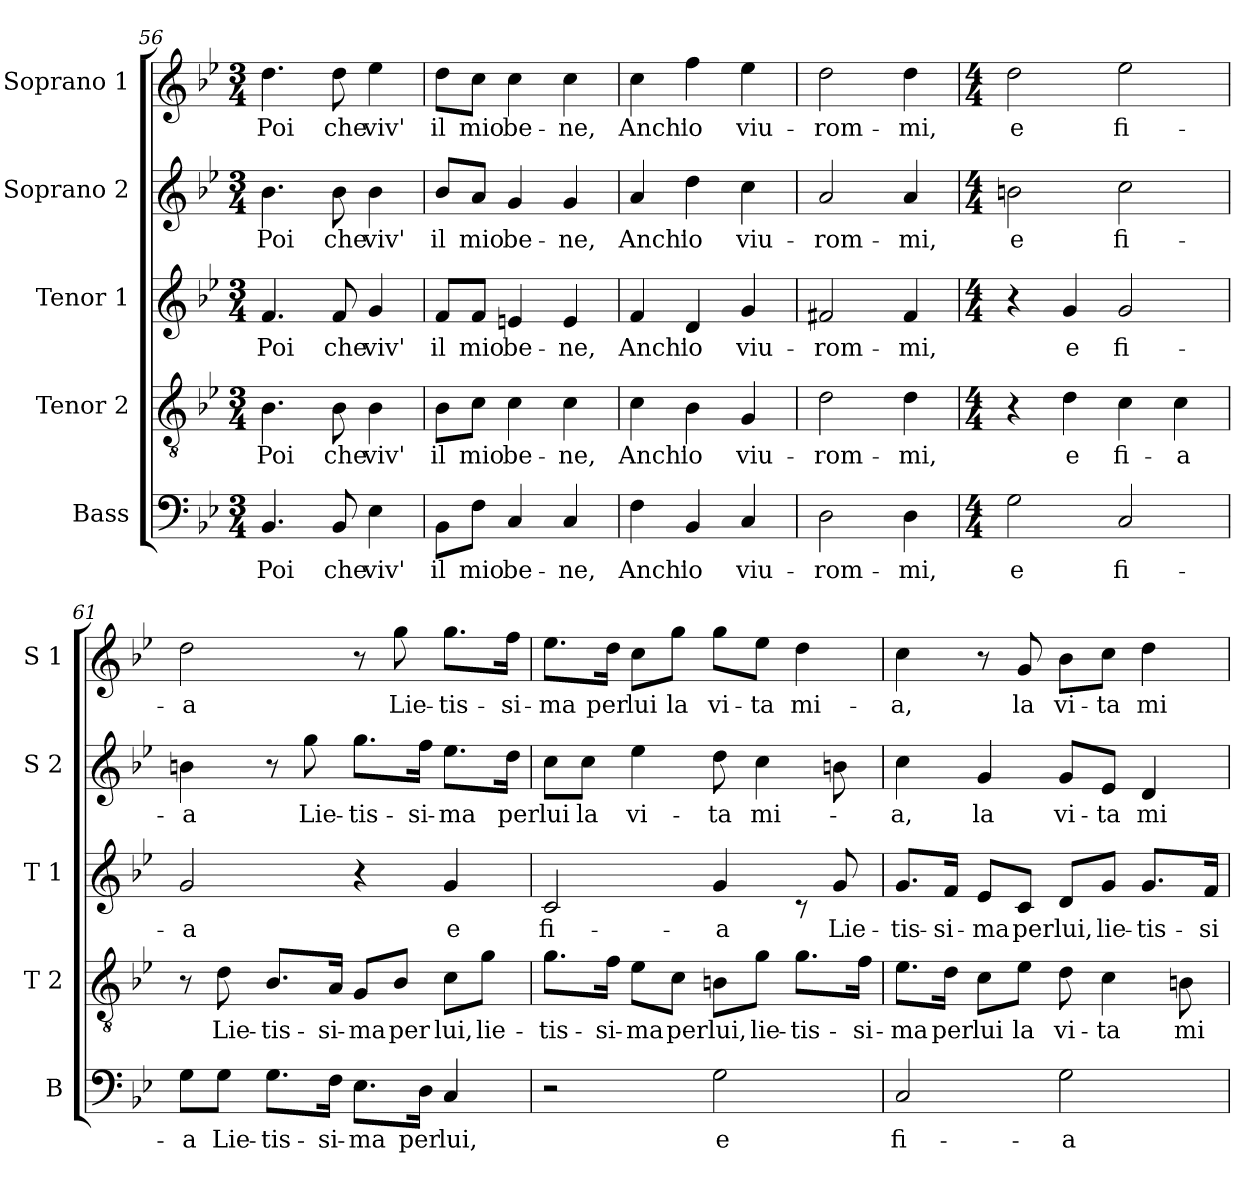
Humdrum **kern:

**kern	**text	**kern	**text	**kern	**text	**kern	**text	**kern	**text
*part5	*part5	*part4	*part4	*part3	*part3	*part2	*part2	*part1	*part1
*staff5	*staff5	*staff4	*staff4	*staff3	*staff3	*staff2	*staff2	*staff1	*staff1
*I"Bass	*	*I"Tenor 2	*	*I"Tenor 1	*	*I"Soprano 2	*	*I"Soprano 1	*
*I'B	*	*I'T 2	*	*I'T 1	*	*I'S 2	*	*I'S 1	*
!!LO:LB:g=z
*clefF4	*	*clefGv2	*	*clefG2	*	*clefG2	*	*clefG2	*
*k[b-e-]	*	*k[b-e-]	*	*k[b-e-]	*	*k[b-e-]	*	*k[b-e-]	*
*B-:	*	*B-:	*	*B-:	*	*B-:	*	*B-:	*
*M3/4	*	*M3/4	*	*M3/4	*	*M3/4	*	*M3/4	*
=56	=56	=56	=56	=56	=56	=56	=56	=56	=56
!	!LO:LY:b	!	!LO:LY:b	!	!LO:LY:b	!	!LO:LY:b	!	!LO:LY:b
4.BB-/	Poi	4.B-\	Poi	4.f/	Poi	4.b-\	Poi	4.dd\	Poi
!	!LO:LY:b	!	!LO:LY:b	!	!LO:LY:b	!	!LO:LY:b	!	!LO:LY:b
8BB-/	che	8B-\	che	8f/	che	8b-\	che	8dd\	che
!	!LO:LY:b	!	!LO:LY:b	!	!LO:LY:b	!	!LO:LY:b	!	!LO:LY:b
4E-\	viv'	4B-\	viv'	4g/	viv'	4b-\	viv'	4ee-\	viv'
=57	=57	=57	=57	=57	=57	=57	=57	=57	=57
!	!LO:LY:b	!	!LO:LY:b	!	!LO:LY:b	!	!LO:LY:b	!	!LO:LY:b
8BB-\L	il	8B-\L	il	8f/L	il	8b-/L	il	8dd\L	il
!	!LO:LY:b	!	!LO:LY:b	!	!LO:LY:b	!	!LO:LY:b	!	!LO:LY:b
8F\J	mio	8c\J	mio	8f/J	mio	8a/J	mio	8cc\J	mio
!	!LO:LY:b	!	!LO:LY:b	!	!LO:LY:b	!	!LO:LY:b	!	!LO:LY:b
4C/	be-	4c\	be-	4en/	be-	4g/	be-	4cc\	be-
!	!LO:LY:b	!	!LO:LY:b	!	!LO:LY:b	!	!LO:LY:b	!	!LO:LY:b
4C/	-ne,	4c\	-ne,	4e/	-ne,	4g/	-ne,	4cc\	-ne,
=58	=58	=58	=58	=58	=58	=58	=58	=58	=58
!	!LO:LY:b	!	!LO:LY:b	!	!LO:LY:b	!	!LO:LY:b	!	!LO:LY:b
4F\	Anch'	4c\	Anch'	4f/	Anch'	4a/	Anch'	4cc\	Anch'
!	!LO:LY:b	!	!LO:LY:b	!	!LO:LY:b	!	!LO:LY:b	!	!LO:LY:b
4BB-/	io	4B-\	io	4d/	io	4dd\	io	4ff\	io
!	!LO:LY:b	!	!LO:LY:b	!	!LO:LY:b	!	!LO:LY:b	!	!LO:LY:b
4C/	viu-	4G/	viu-	4g/	viu-	4cc\	viu-	4ee-\	viu-
=59	=59	=59	=59	=59	=59	=59	=59	=59	=59
!	!LO:LY:b	!	!LO:LY:b	!	!LO:LY:b	!	!LO:LY:b	!	!LO:LY:b
2D\	-rom-	2d\	-rom-	2f#X/	-rom-	2a/	-rom-	2dd\	-rom-
!	!LO:LY:b	!	!LO:LY:b	!	!LO:LY:b	!	!LO:LY:b	!	!LO:LY:b
4D\	-mi,	4d\	-mi,	4f#/	-mi,	4a/	-mi,	4dd\	-mi,
=60	=60	=60	=60	=60	=60	=60	=60	=60	=60
*M4/4	*	*M4/4	*	*M4/4	*	*M4/4	*	*M4/4	*
!	!LO:LY:b	!	!	!	!	!	!LO:LY:b	!	!LO:LY:b
2G\	e	4r	.	4r	.	2bn\	e	2dd\	e
!	!	!	!LO:LY:b	!	!LO:LY:b	!	!	!	!
.	.	4d\	e	4g/	e	.	.	.	.
!	!LO:LY:b	!	!LO:LY:b	!	!LO:LY:b	!	!LO:LY:b	!	!LO:LY:b
2C/	fi-	4c\	fi-	2g/	fi-	2cc\	fi-	2ee-\	fi-
!	!	!	!LO:LY:b	!	!	!	!	!	!
.	.	4c\	-a	.	.	.	.	.	.
=61	=61	=61	=61	=61	=61	=61	=61	=61	=61
!	!LO:LY:b	!	!	!	!LO:LY:b	!	!LO:LY:b	!	!LO:LY:b
8G\L	-a	8r	.	2g/	-a	4bn\	-a	2dd\	-a
!	!LO:LY:b	!	!LO:LY:b	!	!	!	!	!	!
8G\J	Lie-	8d\	Lie-	.	.	.	.	.	.
!	!LO:LY:b	!	!LO:LY:b	!	!	!	!	!	!
8.G\L	-tis-	8.B-/L	-tis-	.	.	8r	.	.	.
!	!	!	!	!	!	!	!LO:LY:b	!	!
.	.	.	.	.	.	8gg\	Lie-	.	.
!	!LO:LY:b	!	!LO:LY:b	!	!	!	!	!	!
16F\Jk	-si-	16A/Jk	-si-	.	.	.	.	.	.
!	!LO:LY:b	!	!LO:LY:b	!	!	!	!LO:LY:b	!	!
8.E-\L	-ma	8G/L	-ma	4r	.	8.gg\L	-tis-	8r	.
!	!	!	!LO:LY:b	!	!	!	!	!	!LO:LY:b
.	.	8B-/J	per	.	.	.	.	8gg\	Lie-
!	!LO:LY:b	!	!	!	!	!	!LO:LY:b	!	!
16D\Jk	per	.	.	.	.	16ff\Jk	-si-	.	.
!	!LO:LY:b	!	!LO:LY:b	!	!LO:LY:b	!	!LO:LY:b	!	!LO:LY:b
4C/	lui,	8c\L	lui,	4g/	e	8.ee-\L	-ma	8.gg\L	-tis-
!	!	!	!LO:LY:b	!	!	!	!	!	!
.	.	8g\J	lie-	.	.	.	.	.	.
!	!	!	!	!	!	!	!LO:LY:b	!	!LO:LY:b
.	.	.	.	.	.	16dd\Jk	per	16ff\Jk	-si-
!!LO:PB:g=z
=62	=62	=62	=62	=62	=62	=62	=62	=62	=62
!	!	!	!LO:LY:b	!	!LO:LY:b	!	!LO:LY:b	!	!LO:LY:b
2r	.	8.g\L	-tis-	2c/	fi-	8cc\L	lui	8.ee-\L	-ma
!	!	!	!	!	!	!	!LO:LY:b	!	!
.	.	.	.	.	.	8cc\J	la	.	.
!	!	!	!LO:LY:b	!	!	!	!	!	!LO:LY:b
.	.	16f\Jk	-si-	.	.	.	.	16dd\Jk	per
!	!	!	!LO:LY:b	!	!	!	!LO:LY:b	!	!LO:LY:b
.	.	8e-\L	-ma	.	.	4ee-\	vi-	8cc\L	lui
!	!	!	!LO:LY:b	!	!	!	!	!	!LO:LY:b
.	.	8c\J	per	.	.	.	.	8gg\J	la
!	!LO:LY:b	!	!LO:LY:b	!	!LO:LY:b	!	!LO:LY:b	!	!LO:LY:b
2G\	e	8Bn\L	lui,	4g/	-a	8dd\	-ta	8gg\L	vi-
!	!	!	!LO:LY:b	!	!	!	!LO:LY:b	!	!LO:LY:b
.	.	8g\J	lie-	.	.	4cc\	mi-	8ee-\J	-ta
!	!	!	!LO:LY:b	!	!	!	!	!	!LO:LY:b
.	.	8.g\L	-tis-	8rB	.	.	.	4dd\	mi-
!	!	!	!	!	!LO:LY:b	!	!	!	!
.	.	.	.	8g/	Lie-	8bn\	.	.	.
!	!	!	!LO:LY:b	!	!	!	!	!	!
.	.	16f\Jk	-si-	.	.	.	.	.	.
=63	=63	=63	=63	=63	=63	=63	=63	=63	=63
!	!LO:LY:b	!	!LO:LY:b	!	!LO:LY:b	!	!LO:LY:b	!	!LO:LY:b
2C/	fi-	8.e-\L	-ma	8.g/L	-tis-	4cc\	-a,	4cc\	-a,
!	!	!	!LO:LY:b	!	!LO:LY:b	!	!	!	!
.	.	16d\Jk	per	16f/Jk	-si-	.	.	.	.
!	!	!	!LO:LY:b	!	!LO:LY:b	!	!LO:LY:b	!	!
.	.	8c\L	lui	8e-/L	-ma	4g/	la	8r	.
!	!	!	!LO:LY:b	!	!LO:LY:b	!	!	!	!LO:LY:b
.	.	8e-\J	la	8c/J	per	.	.	8g/	la
!	!LO:LY:b	!	!LO:LY:b	!	!LO:LY:b	!	!LO:LY:b	!	!LO:LY:b
2G\	-a	8d\	vi-	8d/L	lui,	8g/L	vi-	8b-\L	vi-
!	!	!	!LO:LY:b	!	!LO:LY:b	!	!LO:LY:b	!	!LO:LY:b
.	.	4c\	-ta	8g/J	lie-	8e-/J	-ta	8cc\J	-ta
!	!	!	!	!	!LO:LY:b	!	!LO:LY:b	!	!LO:LY:b
.	.	.	.	8.g/L	-tis-	4d/	mi-	4dd\	mi-
!	!	!	!LO:LY:b	!	!	!	!	!	!
.	.	8Bn\	mi-	.	.	.	.	.	.
!	!	!	!	!	!LO:LY:b	!	!	!	!
.	.	.	.	16f/Jk	-si-	.	.	.	.
=	=	=	=	=	=	=	=	=	=
*-	*-	*-	*-	*-	*-	*-	*-	*-	*-
